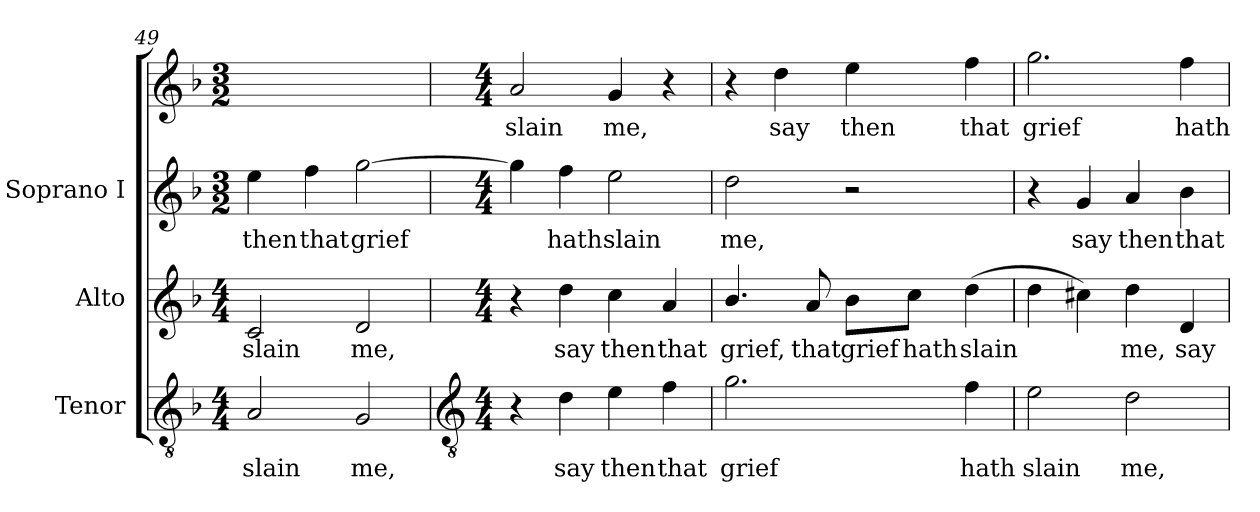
**kern	**text	**kern	**text	**kern	**text	**kern	**text
*part3	*part3	*part2	*part2	*part1	*part1	*part1	*part1
*staff4	*staff4	*staff3	*staff3	*staff2	*staff2	*staff1	*staff1
*I"Tenor	*	*I"Alto	*	*I"Soprano I	*	*	*
*I'T	*	*I'A	*	*I'S	*	*	*
*clefGv2	*	*clefG2	*	*clefG2	*	*clefG2	*
*k[b-]	*	*k[b-]	*	*k[b-]	*	*k[b-]	*
*F:	*	*F:	*	*F:	*	*F:	*
*M4/4	*	*M4/4	*	*M3/2	*	*M3/2	*
=49	=49	=49	=49	=49	=49	=49	=49
!	!LO:LY:b	!	!LO:LY:b	!	!LO:LY:b	!	!
2A	slain	2c	slain	4ee	then	1ryy	.
!	!	!	!	!	!LO:LY:b	!	!
.	.	.	.	4ff	that	.	.
!	!LO:LY:b	!	!LO:LY:b	!	!LO:LY:b	!	!
2G	me,	2d	me,	[2gg	grief	.	.
!!LO:LB:g=z
=50	=50	=50	=50	=50	=50	=50	=50
*clefGv2	*	*	*	*	*	*	*
*M4/4	*	*M4/4	*	*M4/4	*	*M4/4	*
!	!	!	!	!	!	!	!LO:LY:b
4r	.	4r	.	4gg]	.	2a	slain
!	!LO:LY:b	!	!LO:LY:b	!	!LO:LY:b	!	!
4d	say	4dd	say	4ff	hath	.	.
!	!LO:LY:b	!	!LO:LY:b	!	!LO:LY:b	!	!LO:LY:b
4e	then	4cc	then	2ee	slain	4g	me,
!	!LO:LY:b	!	!LO:LY:b	!	!	!	!
4f	that	4a	that	.	.	4r	.
=51	=51	=51	=51	=51	=51	=51	=51
!	!LO:LY:b	!	!LO:LY:b	!	!LO:LY:b	!	!
2.g	grief	4.b-/	grief,	2dd	me,	4r	.
!	!	!	!	!	!	!	!LO:LY:b
.	.	.	.	.	.	4dd	say
!	!	!	!LO:LY:b	!	!	!	!
.	.	8a	that	.	.	.	.
!	!	!	!LO:LY:b	!	!	!	!LO:LY:b
.	.	8b-\L	grief	2r	.	4ee	then
!	!	!	!LO:LY:b	!	!	!	!
.	.	8cc\J	hath	.	.	.	.
!	!LO:LY:b	!	!LO:LY:b	!	!	!	!LO:LY:b
4f	hath	(>4dd	slain	.	.	4ff	that
=52	=52	=52	=52	=52	=52	=52	=52
!	!LO:LY:b	!	!	!	!	!	!LO:LY:b
2e	slain	4dd	.	4r	.	2.gg	grief
!	!	!	!	!	!LO:LY:b	!	!
.	.	4cc#X)	.	4g	say	.	.
!	!LO:LY:b	!	!LO:LY:b	!	!LO:LY:b	!	!
2d	me,	4dd	me,	4a	then	.	.
!	!	!	!LO:LY:b	!	!LO:LY:b	!	!LO:LY:b
.	.	4d	say	4b-	that	4ff	hath
=	=	=	=	=	=	=	=
*-	*-	*-	*-	*-	*-	*-	*-
